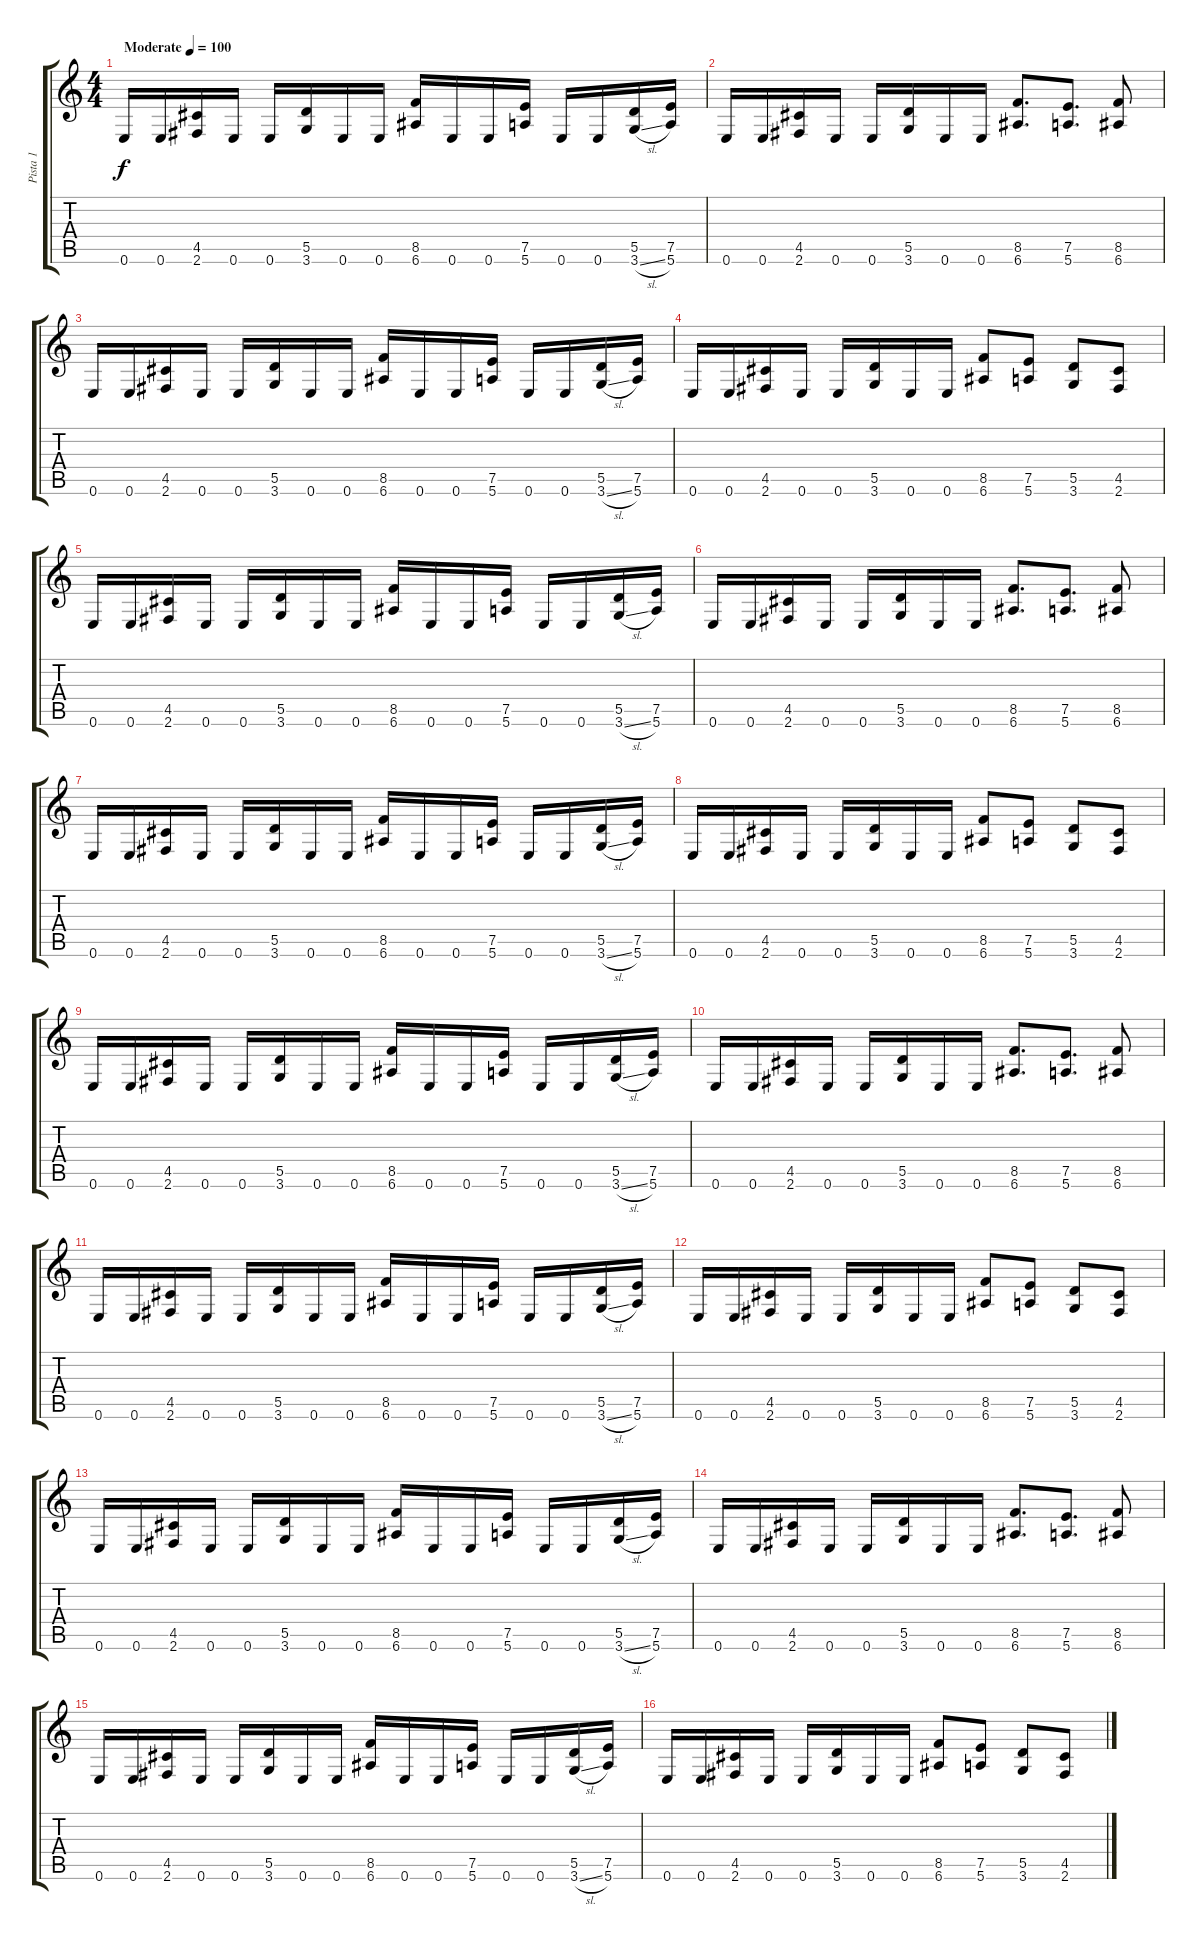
\track ("Pista 1" "Pista 1") {instrument distortionguitar}
\staff {score tabs}
\tuning (E4 B3 G3 D3 A2 E2) {hide}
\ts (4 4)
\tempo (100 "Moderate")
\clef g2
\ks c
0.6.16{dy f instrument distortionguitar} 0.6.16 (4.5 2.6).16 0.6.16 0.6.16 (5.5 3.6).16 0.6.16 0.6.16 (8.5 6.6).16 0.6.16 0.6.16 (7.5 5.6).16 0.6.16 0.6.16 (5.5 3.6{sl}).16 (7.5 5.6).16 |
0.6.16 0.6.16 (4.5 2.6).16 0.6.16 0.6.16 (5.5 3.6).16 0.6.16 0.6.16 (8.5 6.6).8{d} (7.5 5.6).8{d} (8.5 6.6).8 |
0.6.16 0.6.16 (4.5 2.6).16 0.6.16 0.6.16 (5.5 3.6).16 0.6.16 0.6.16 (8.5 6.6).16 0.6.16 0.6.16 (7.5 5.6).16 0.6.16 0.6.16 (5.5 3.6{sl}).16 (7.5 5.6).16 |
0.6.16 0.6.16 (4.5 2.6).16 0.6.16 0.6.16 (5.5 3.6).16 0.6.16 0.6.16 (8.5 6.6).8 (7.5 5.6).8 (5.5 3.6).8 (4.5 2.6).8 |
0.6.16 0.6.16 (4.5 2.6).16 0.6.16 0.6.16 (5.5 3.6).16 0.6.16 0.6.16 (8.5 6.6).16 0.6.16 0.6.16 (7.5 5.6).16 0.6.16 0.6.16 (5.5 3.6{sl}).16 (7.5 5.6).16 |
0.6.16 0.6.16 (4.5 2.6).16 0.6.16 0.6.16 (5.5 3.6).16 0.6.16 0.6.16 (8.5 6.6).8{d} (7.5 5.6).8{d} (8.5 6.6).8 |
0.6.16 0.6.16 (4.5 2.6).16 0.6.16 0.6.16 (5.5 3.6).16 0.6.16 0.6.16 (8.5 6.6).16 0.6.16 0.6.16 (7.5 5.6).16 0.6.16 0.6.16 (5.5 3.6{sl}).16 (7.5 5.6).16 |
0.6.16 0.6.16 (4.5 2.6).16 0.6.16 0.6.16 (5.5 3.6).16 0.6.16 0.6.16 (8.5 6.6).8 (7.5 5.6).8 (5.5 3.6).8 (4.5 2.6).8 |
0.6.16 0.6.16 (4.5 2.6).16 0.6.16 0.6.16 (5.5 3.6).16 0.6.16 0.6.16 (8.5 6.6).16 0.6.16 0.6.16 (7.5 5.6).16 0.6.16 0.6.16 (5.5 3.6{sl}).16 (7.5 5.6).16 |
0.6.16 0.6.16 (4.5 2.6).16 0.6.16 0.6.16 (5.5 3.6).16 0.6.16 0.6.16 (8.5 6.6).8{d} (7.5 5.6).8{d} (8.5 6.6).8 |
0.6.16 0.6.16 (4.5 2.6).16 0.6.16 0.6.16 (5.5 3.6).16 0.6.16 0.6.16 (8.5 6.6).16 0.6.16 0.6.16 (7.5 5.6).16 0.6.16 0.6.16 (5.5 3.6{sl}).16 (7.5 5.6).16 |
0.6.16 0.6.16 (4.5 2.6).16 0.6.16 0.6.16 (5.5 3.6).16 0.6.16 0.6.16 (8.5 6.6).8 (7.5 5.6).8 (5.5 3.6).8 (4.5 2.6).8 |
0.6.16 0.6.16 (4.5 2.6).16 0.6.16 0.6.16 (5.5 3.6).16 0.6.16 0.6.16 (8.5 6.6).16 0.6.16 0.6.16 (7.5 5.6).16 0.6.16 0.6.16 (5.5 3.6{sl}).16 (7.5 5.6).16 |
0.6.16 0.6.16 (4.5 2.6).16 0.6.16 0.6.16 (5.5 3.6).16 0.6.16 0.6.16 (8.5 6.6).8{d} (7.5 5.6).8{d} (8.5 6.6).8 |
0.6.16 0.6.16 (4.5 2.6).16 0.6.16 0.6.16 (5.5 3.6).16 0.6.16 0.6.16 (8.5 6.6).16 0.6.16 0.6.16 (7.5 5.6).16 0.6.16 0.6.16 (5.5 3.6{sl}).16 (7.5 5.6).16 |
0.6.16 0.6.16 (4.5 2.6).16 0.6.16 0.6.16 (5.5 3.6).16 0.6.16 0.6.16 (8.5 6.6).8 (7.5 5.6).8 (5.5 3.6).8 (4.5 2.6).8
